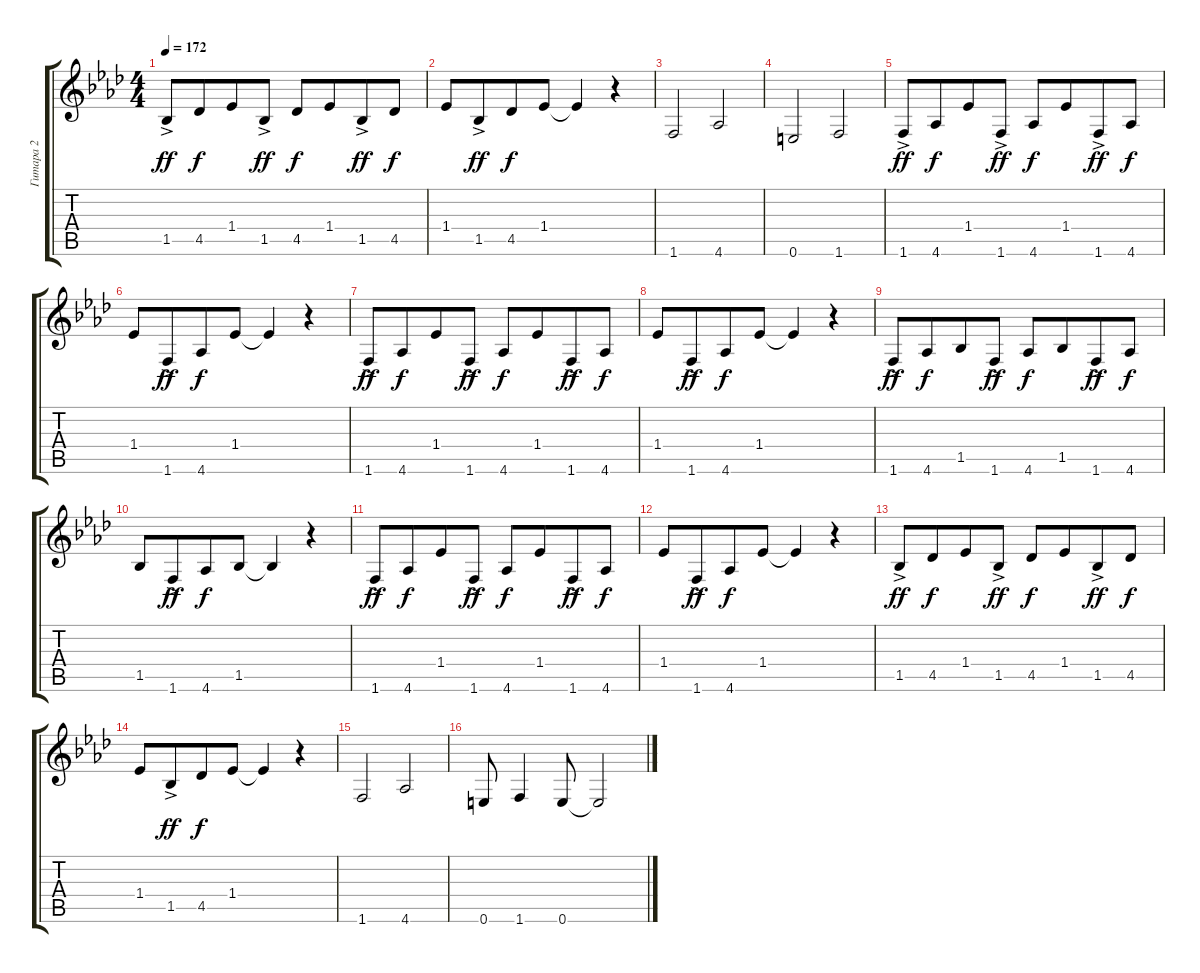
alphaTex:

\track ("Гитара 2" "Гитара 2") {instrument electricguitarclean}
\staff {score tabs}
\tuning (E4 B3 G3 D3 A2 E2) {hide}
\ts (4 4)
\tempo 172
\clef g2
\ks ab
1.5{ac}.8{dy ff} 4.5.8{dy f beam merge} 1.4.8 1.5{ac}.8{dy ff} 4.5.8{dy f} 1.4.8{beam merge} 1.5{ac}.8{dy ff} 4.5.8{dy f} |
1.4.8 1.5{ac}.8{dy ff beam merge} 4.5.8{dy f} 1.4.8 1.4{t}.4 r.4 |
1.6.2 4.6.2 |
0.6.2 1.6.2 |
1.6{ac}.8{dy ff} 4.6.8{dy f beam merge} 1.4.8 1.6{ac}.8{dy ff} 4.6.8{dy f} 1.4.8{beam merge} 1.6{ac}.8{dy ff} 4.6.8{dy f} |
1.4.8 1.6{ac}.8{dy ff beam merge} 4.6.8{dy f} 1.4.8 1.4{t}.4 r.4 |
1.6{ac}.8{dy ff} 4.6.8{dy f beam merge} 1.4.8 1.6{ac}.8{dy ff} 4.6.8{dy f} 1.4.8{beam merge} 1.6{ac}.8{dy ff} 4.6.8{dy f} |
1.4.8 1.6{ac}.8{dy ff beam merge} 4.6.8{dy f} 1.4.8 1.4{t}.4 r.4 |
1.6{ac}.8{dy ff} 4.6.8{dy f beam merge} 1.5.8 1.6{ac}.8{dy ff} 4.6.8{dy f} 1.5.8{beam merge} 1.6{ac}.8{dy ff} 4.6.8{dy f} |
1.5.8 1.6{ac}.8{dy ff beam merge} 4.6.8{dy f} 1.5.8 1.5{t}.4 r.4 |
1.6{ac}.8{dy ff} 4.6.8{dy f beam merge} 1.4.8 1.6{ac}.8{dy ff} 4.6.8{dy f} 1.4.8{beam merge} 1.6{ac}.8{dy ff} 4.6.8{dy f} |
1.4.8 1.6{ac}.8{dy ff beam merge} 4.6.8{dy f} 1.4.8 1.4{t}.4 r.4 |
1.5{ac}.8{dy ff} 4.5.8{dy f beam merge} 1.4.8 1.5{ac}.8{dy ff} 4.5.8{dy f} 1.4.8{beam merge} 1.5{ac}.8{dy ff} 4.5.8{dy f} |
1.4.8 1.5{ac}.8{dy ff beam merge} 4.5.8{dy f} 1.4.8 1.4{t}.4 r.4 |
1.6.2 4.6.2 |
0.6.8 1.6.4 0.6.8 0.6{t}.2
